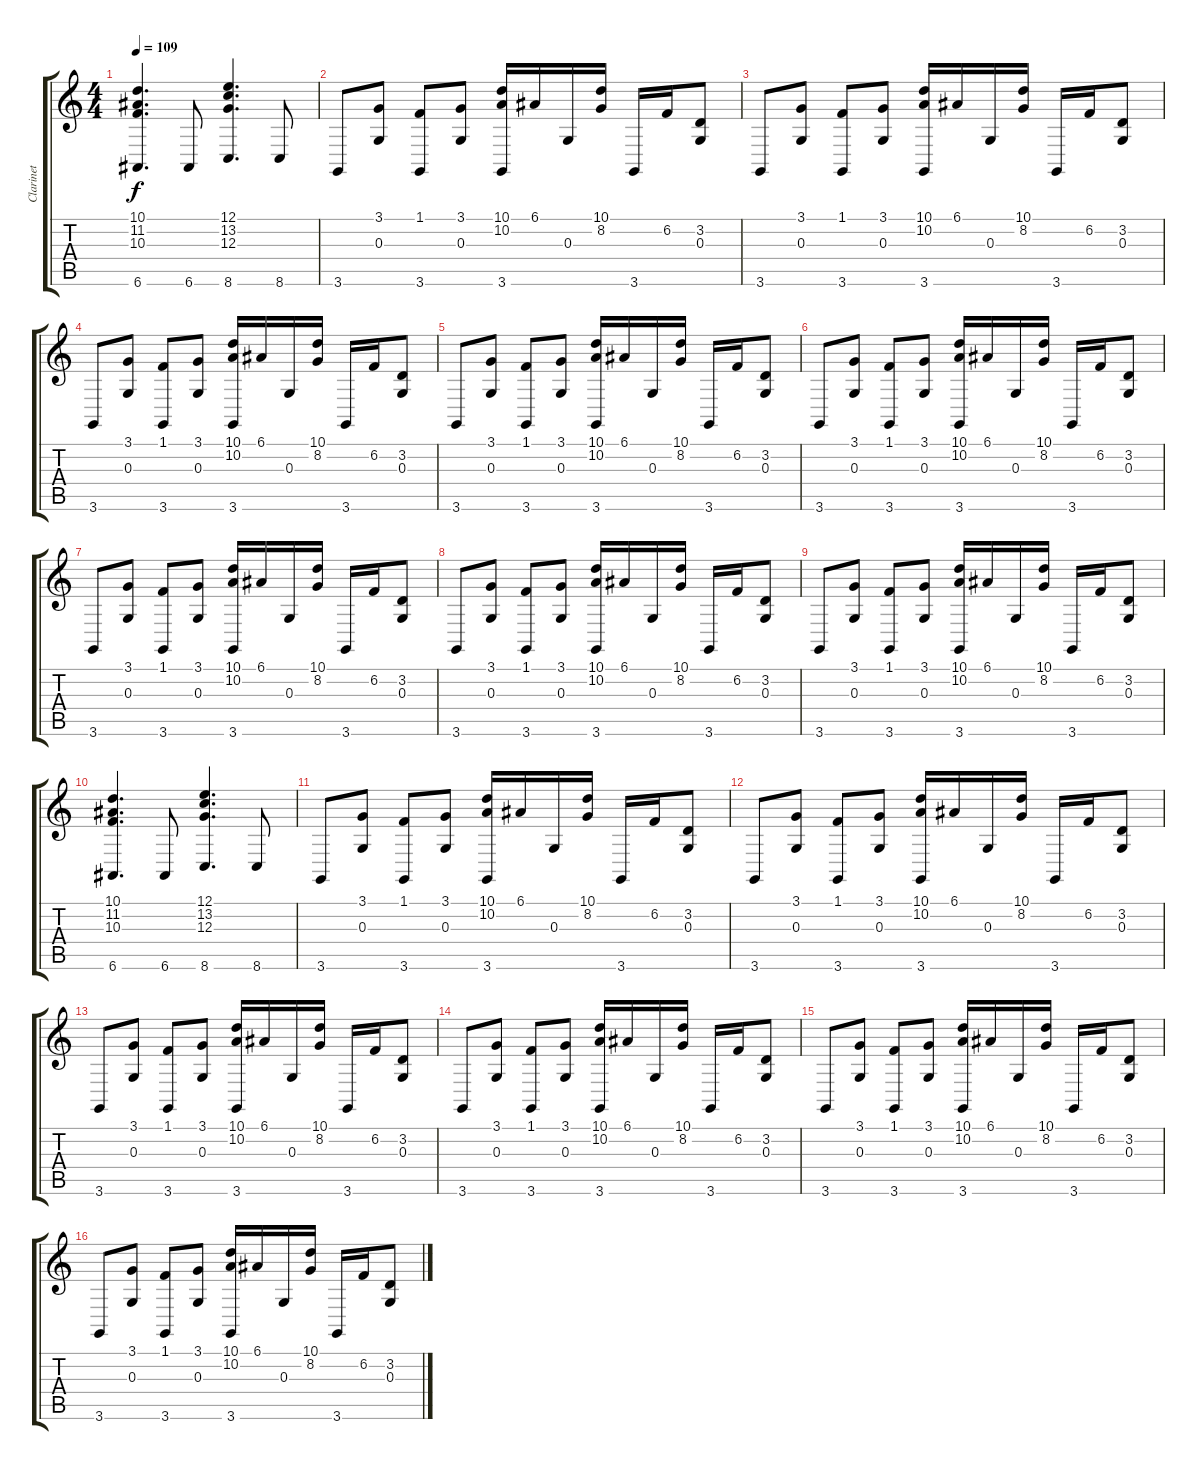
\track ("Clarinet" "Clarinet") {instrument clavinet}
\staff {score tabs}
\tuning (E4 B3 G3 D3 A2 E2) {hide}
\ts (4 4)
\tempo 109
\clef g2
\ks c
(10.1 11.2 10.3 6.6).4{d dy f} 6.6.8 (12.1 13.2 12.3 8.6).4{d} 8.6.8 |
3.6.8 (3.1 0.3).8 (1.1 3.6).8 (3.1 0.3).8 (10.1 10.2 3.6).16 6.1.16 0.3.16 (10.1 8.2).16 3.6.16 6.2.16 (3.2 0.3).8 |
3.6.8 (3.1 0.3).8 (1.1 3.6).8 (3.1 0.3).8 (10.1 10.2 3.6).16 6.1.16 0.3.16 (10.1 8.2).16 3.6.16 6.2.16 (3.2 0.3).8 |
3.6.8 (3.1 0.3).8 (1.1 3.6).8 (3.1 0.3).8 (10.1 10.2 3.6).16 6.1.16 0.3.16 (10.1 8.2).16 3.6.16 6.2.16 (3.2 0.3).8 |
3.6.8 (3.1 0.3).8 (1.1 3.6).8 (3.1 0.3).8 (10.1 10.2 3.6).16 6.1.16 0.3.16 (10.1 8.2).16 3.6.16 6.2.16 (3.2 0.3).8 |
3.6.8 (3.1 0.3).8 (1.1 3.6).8 (3.1 0.3).8 (10.1 10.2 3.6).16 6.1.16 0.3.16 (10.1 8.2).16 3.6.16 6.2.16 (3.2 0.3).8 |
3.6.8 (3.1 0.3).8 (1.1 3.6).8 (3.1 0.3).8 (10.1 10.2 3.6).16 6.1.16 0.3.16 (10.1 8.2).16 3.6.16 6.2.16 (3.2 0.3).8 |
3.6.8 (3.1 0.3).8 (1.1 3.6).8 (3.1 0.3).8 (10.1 10.2 3.6).16 6.1.16 0.3.16 (10.1 8.2).16 3.6.16 6.2.16 (3.2 0.3).8 |
3.6.8 (3.1 0.3).8 (1.1 3.6).8 (3.1 0.3).8 (10.1 10.2 3.6).16 6.1.16 0.3.16 (10.1 8.2).16 3.6.16 6.2.16 (3.2 0.3).8 |
(10.1 11.2 10.3 6.6).4{d} 6.6.8 (12.1 13.2 12.3 8.6).4{d} 8.6.8 |
3.6.8 (3.1 0.3).8 (1.1 3.6).8 (3.1 0.3).8 (10.1 10.2 3.6).16 6.1.16 0.3.16 (10.1 8.2).16 3.6.16 6.2.16 (3.2 0.3).8 |
3.6.8 (3.1 0.3).8 (1.1 3.6).8 (3.1 0.3).8 (10.1 10.2 3.6).16 6.1.16 0.3.16 (10.1 8.2).16 3.6.16 6.2.16 (3.2 0.3).8 |
3.6.8 (3.1 0.3).8 (1.1 3.6).8 (3.1 0.3).8 (10.1 10.2 3.6).16 6.1.16 0.3.16 (10.1 8.2).16 3.6.16 6.2.16 (3.2 0.3).8 |
3.6.8 (3.1 0.3).8 (1.1 3.6).8 (3.1 0.3).8 (10.1 10.2 3.6).16 6.1.16 0.3.16 (10.1 8.2).16 3.6.16 6.2.16 (3.2 0.3).8 |
3.6.8 (3.1 0.3).8 (1.1 3.6).8 (3.1 0.3).8 (10.1 10.2 3.6).16 6.1.16 0.3.16 (10.1 8.2).16 3.6.16 6.2.16 (3.2 0.3).8 |
3.6.8 (3.1 0.3).8 (1.1 3.6).8 (3.1 0.3).8 (10.1 10.2 3.6).16 6.1.16 0.3.16 (10.1 8.2).16 3.6.16 6.2.16 (3.2 0.3).8
